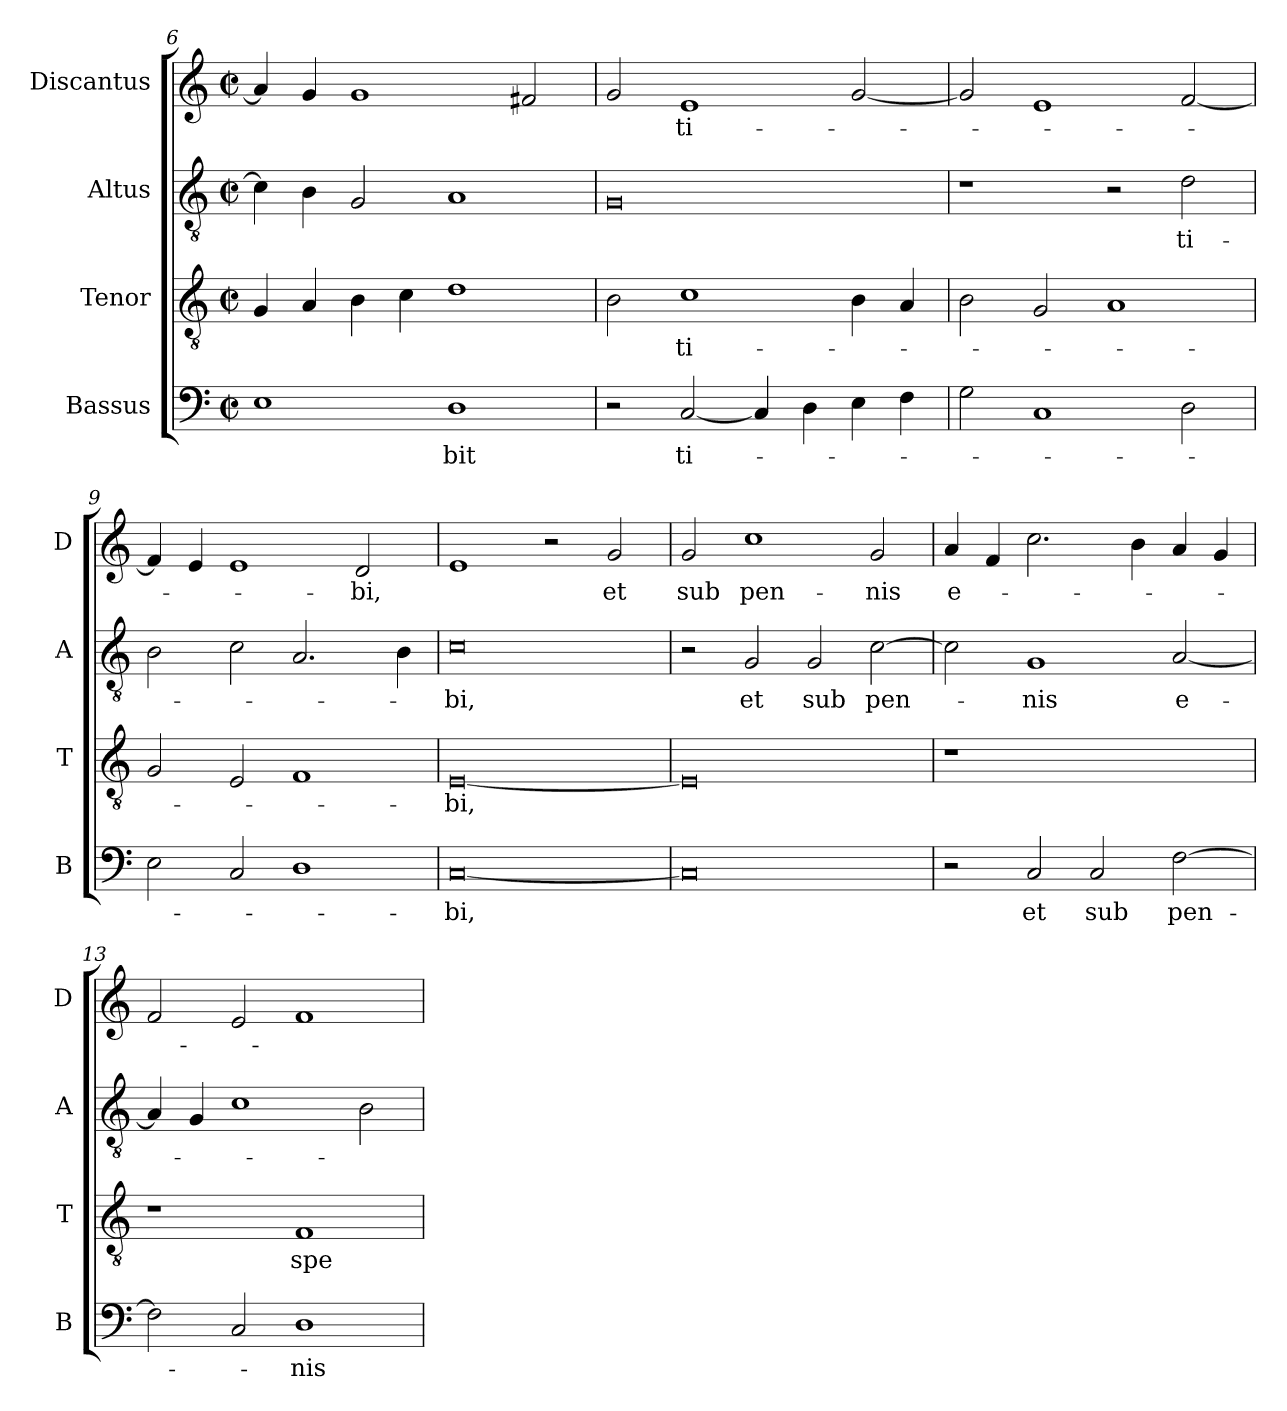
**kern	**text	**kern	**text	**kern	**text	**kern	**text
*part4	*part4	*part3	*part3	*part2	*part2	*part1	*part1
*staff4	*staff4	*staff3	*staff3	*staff2	*staff2	*staff1	*staff1
*I"Bassus	*	*I"Tenor	*	*I"Altus	*	*I"Discantus	*
*I'B	*	*I'T	*	*I'A	*	*I'D	*
*clefF4	*	*clefGv2	*	*clefGv2	*	*clefG2	*
*k[]	*	*k[]	*	*k[]	*	*k[]	*
*C:	*	*C:	*	*C:	*	*C:	*
*M2/2	*	*M2/2	*	*M2/2	*	*M2/2	*
*met(c|)	*	*met(c|)	*	*met(c|)	*	*met(c|)	*
=6	=6	=6	=6	=6	=6	=6	=6
1E	.	4G/	.	4c\]	.	4a/]	.
.	.	4A/	.	4B\	.	4g/	.
.	.	4B\	.	2G/	.	1g	.
.	.	4c\	.	.	.	.	.
!	!LO:LY:b	!	!	!	!	!	!
1D	-bit	1d	.	1A	.	.	.
.	.	.	.	.	.	2f#X/	.
!!LO:LB:g=z
=7	=7	=7	=7	=7	=7	=7	=7
2r	.	2B\	.	0G	.	2g/	.
!	!LO:LY:b	!	!LO:LY:b	!	!	!	!LO:LY:b
[2C/	ti-	1c	ti-	.	.	1e	ti-
4C/]	.	.	.	.	.	.	.
4D\	.	.	.	.	.	.	.
4E\	.	4B\	.	.	.	[2g/	.
4F\	.	4A/	.	.	.	.	.
=8	=8	=8	=8	=8	=8	=8	=8
2G\	.	2B\	.	1r	.	2g/]	.
1C	.	2G/	.	.	.	1e	.
.	.	1A	.	2r	.	.	.
!	!	!	!	!	!LO:LY:b	!	!
2D\	.	.	.	2d\	ti-	[2f/	.
=9	=9	=9	=9	=9	=9	=9	=9
2E\	.	2G/	.	2B\	.	4f/]	.
.	.	.	.	.	.	4e/	.
2C/	.	2E/	.	2c\	.	1e	.
1D	.	1F	.	2.A/	.	.	.
!	!	!	!	!	!	!	!LO:LY:b
.	.	.	.	.	.	2d/	-bi,
.	.	.	.	4B\	.	.	.
=10	=10	=10	=10	=10	=10	=10	=10
!	!LO:LY:b	!	!LO:LY:b	!	!LO:LY:b	!	!
[0C	-bi,	[0E	-bi,	0c	-bi,	1e	.
.	.	.	.	.	.	2r	.
!	!	!	!	!	!	!	!LO:LY:b
.	.	.	.	.	.	2g/	et
=11	=11	=11	=11	=11	=11	=11	=11
!	!	!	!	!	!	!	!LO:LY:b
0C]	.	0E]	.	2r	.	2g/	sub
!	!	!	!	!	!LO:LY:b	!	!LO:LY:b
.	.	.	.	2G/	et	1cc	pen-
!	!	!	!	!	!LO:LY:b	!	!
.	.	.	.	2G/	sub	.	.
!	!	!	!	!	!LO:LY:b	!	!LO:LY:b
.	.	.	.	[2c\	pen-	2g/	-nis
=12	=12	=12	=12	=12	=12	=12	=12
!	!	!	!	!	!	!	!LO:LY:b
2r	.	1r	.	2c\]	.	4a/	e-
.	.	.	.	.	.	4f/	.
!	!LO:LY:b	!	!	!	!LO:LY:b	!	!
2C/	et	.	.	1G	-nis	2.cc\	.
!	!LO:LY:b	!	!	!	!	!	!
2C/	sub	1ryy	.	.	.	.	.
.	.	.	.	.	.	4b\	.
!	!LO:LY:b	!	!	!	!LO:LY:b	!	!
[2F\	pen-	.	.	[2A/	e-	4a/	.
.	.	.	.	.	.	4g/	.
!!LO:PB:g=z
=13	=13	=13	=13	=13	=13	=13	=13
2F\]	.	1r	.	4A/]	.	2f/	.
.	.	.	.	4G/	.	.	.
2C/	.	.	.	1c	.	2e/	.
!	!LO:LY:b	!	!LO:LY:b	!	!	!	!
1D	-nis	1F	spe-	.	.	1f	.
.	.	.	.	2B\	.	.	.
=	=	=	=	=	=	=	=
*-	*-	*-	*-	*-	*-	*-	*-
